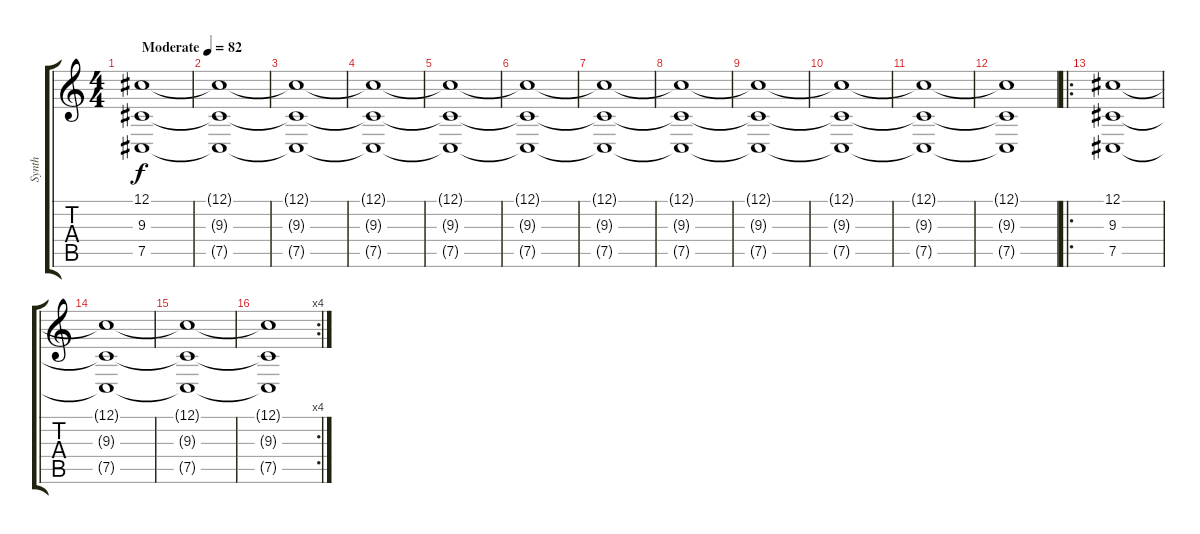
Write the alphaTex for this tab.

\track ("Synth" "Synth") {instrument pad2warm}
\staff {score tabs}
\tuning (Db4 Ab3 E3 B2 Gb2 Db2) {hide}
\ts (4 4)
\tempo (82 "Moderate")
\clef g2
\ks c
(12.1 9.3 7.5).1{dy f instrument pad2warm} |
(12.1{t} 9.3{t} 7.5{t}).1 |
(12.1{t} 9.3{t} 7.5{t}).1 |
(12.1{t} 9.3{t} 7.5{t}).1 |
(12.1{t} 9.3{t} 7.5{t}).1 |
(12.1{t} 9.3{t} 7.5{t}).1 |
(12.1{t} 9.3{t} 7.5{t}).1 |
(12.1{t} 9.3{t} 7.5{t}).1 |
(12.1{t} 9.3{t} 7.5{t}).1 |
(12.1{t} 9.3{t} 7.5{t}).1 |
(12.1{t} 9.3{t} 7.5{t}).1 |
(12.1{t} 9.3{t} 7.5{t}).1 |
\ro
(12.1 9.3 7.5).1 |
(12.1{t} 9.3{t} 7.5{t}).1 |
(12.1{t} 9.3{t} 7.5{t}).1 |
\rc 4
(12.1{t} 9.3{t} 7.5{t}).1
